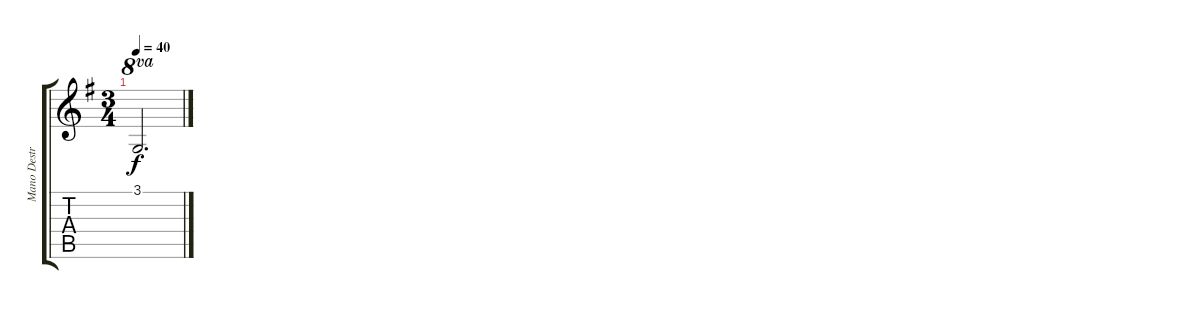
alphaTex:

\track ("Mano Destra" "Mano Destr") {instrument harpsichord}
\staff {score tabs}
\tuning (E4 B3 G3 D3 A2 E2) {hide}
\ts (3 4)
\tempo 40
\clef g2
\ks g
3.1{t}.2{d ot 8va dy f}
